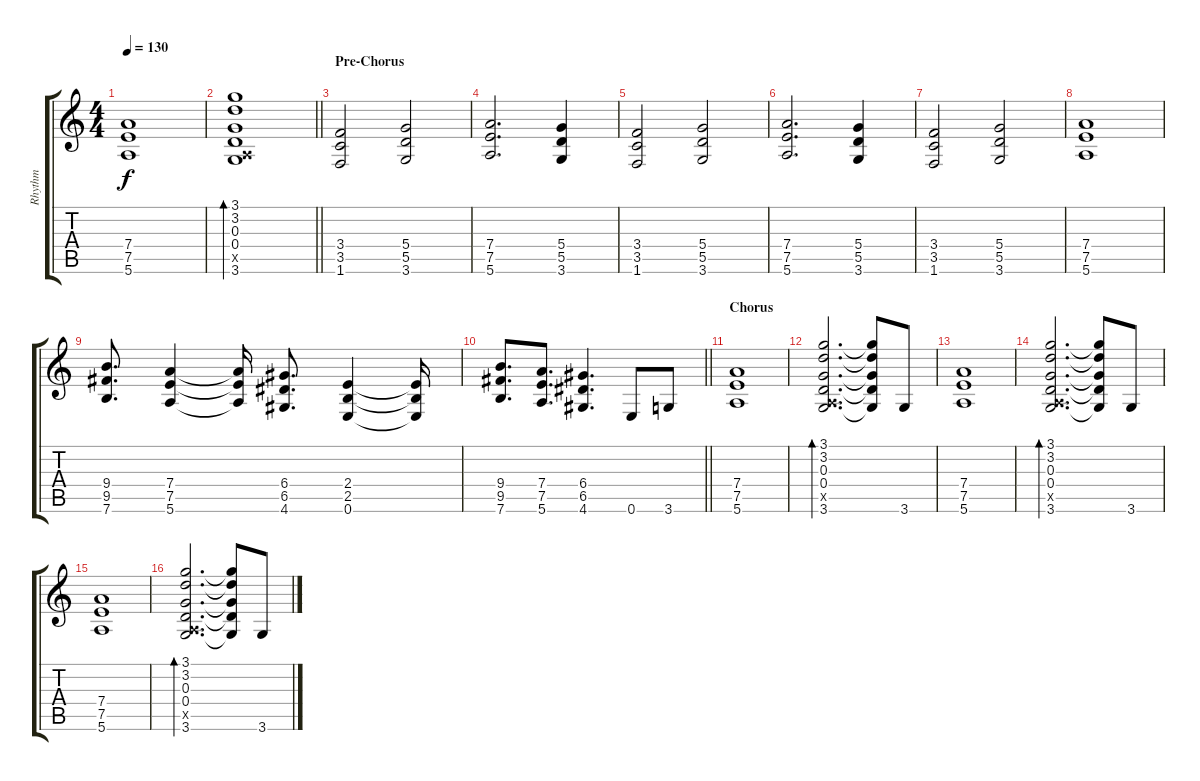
\track ("Rhythm" "Rhythm") {instrument overdrivenguitar}
\staff {score tabs}
\tuning (E4 B3 G3 D3 A2 E2) {hide}
\ts (4 4)
\tempo 130
\clef g2
\ks c
(7.4 7.5 5.6).1{dy f} |
\barLineRight lightlight
(3.1 3.2 0.3 0.4 0.5{x} 3.6).1{bd 60} |
\section ("" "Pre-Chorus")
(3.4 3.5 1.6).2 (5.4 5.5 3.6).2 |
(7.4 7.5 5.6).2{d} (5.4 5.5 3.6).4 |
(3.4 3.5 1.6).2 (5.4 5.5 3.6).2 |
(7.4 7.5 5.6).2{d} (5.4 5.5 3.6).4 |
(3.4 3.5 1.6).2 (5.4 5.5 3.6).2 |
(7.4 7.5 5.6).1 |
(9.4 9.5 7.6).8{d} (7.4 7.5 5.6).4 (7.4{t} 7.5{t} 5.6{t}).16 (6.4 6.5 4.6).8{d} (2.4 2.5 0.6).4 (2.4{t} 2.5{t} 0.6{t}).16 |
\barLineRight lightlight
(9.4 9.5 7.6).8{d} (7.4 7.5 5.6).8{d} (6.4 6.5 4.6).4{d} 0.6.8 3.6.8 |
\section ("" "Chorus")
(7.4 7.5 5.6).1 |
(3.1 3.2 0.3 0.4 0.5{x} 3.6).2{d bd 60} (3.1{t} 3.2{t} 0.3{t} 0.4{t} 3.6{t}).8 3.6.8 |
(7.4 7.5 5.6).1 |
(3.1 3.2 0.3 0.4 0.5{x} 3.6).2{d bd 60} (3.1{t} 3.2{t} 0.3{t} 0.4{t} 3.6{t}).8 3.6.8 |
(7.4 7.5 5.6).1 |
(3.1 3.2 0.3 0.4 0.5{x} 3.6).2{d bd 60} (3.1{t} 3.2{t} 0.3{t} 0.4{t} 3.6{t}).8 3.6.8
